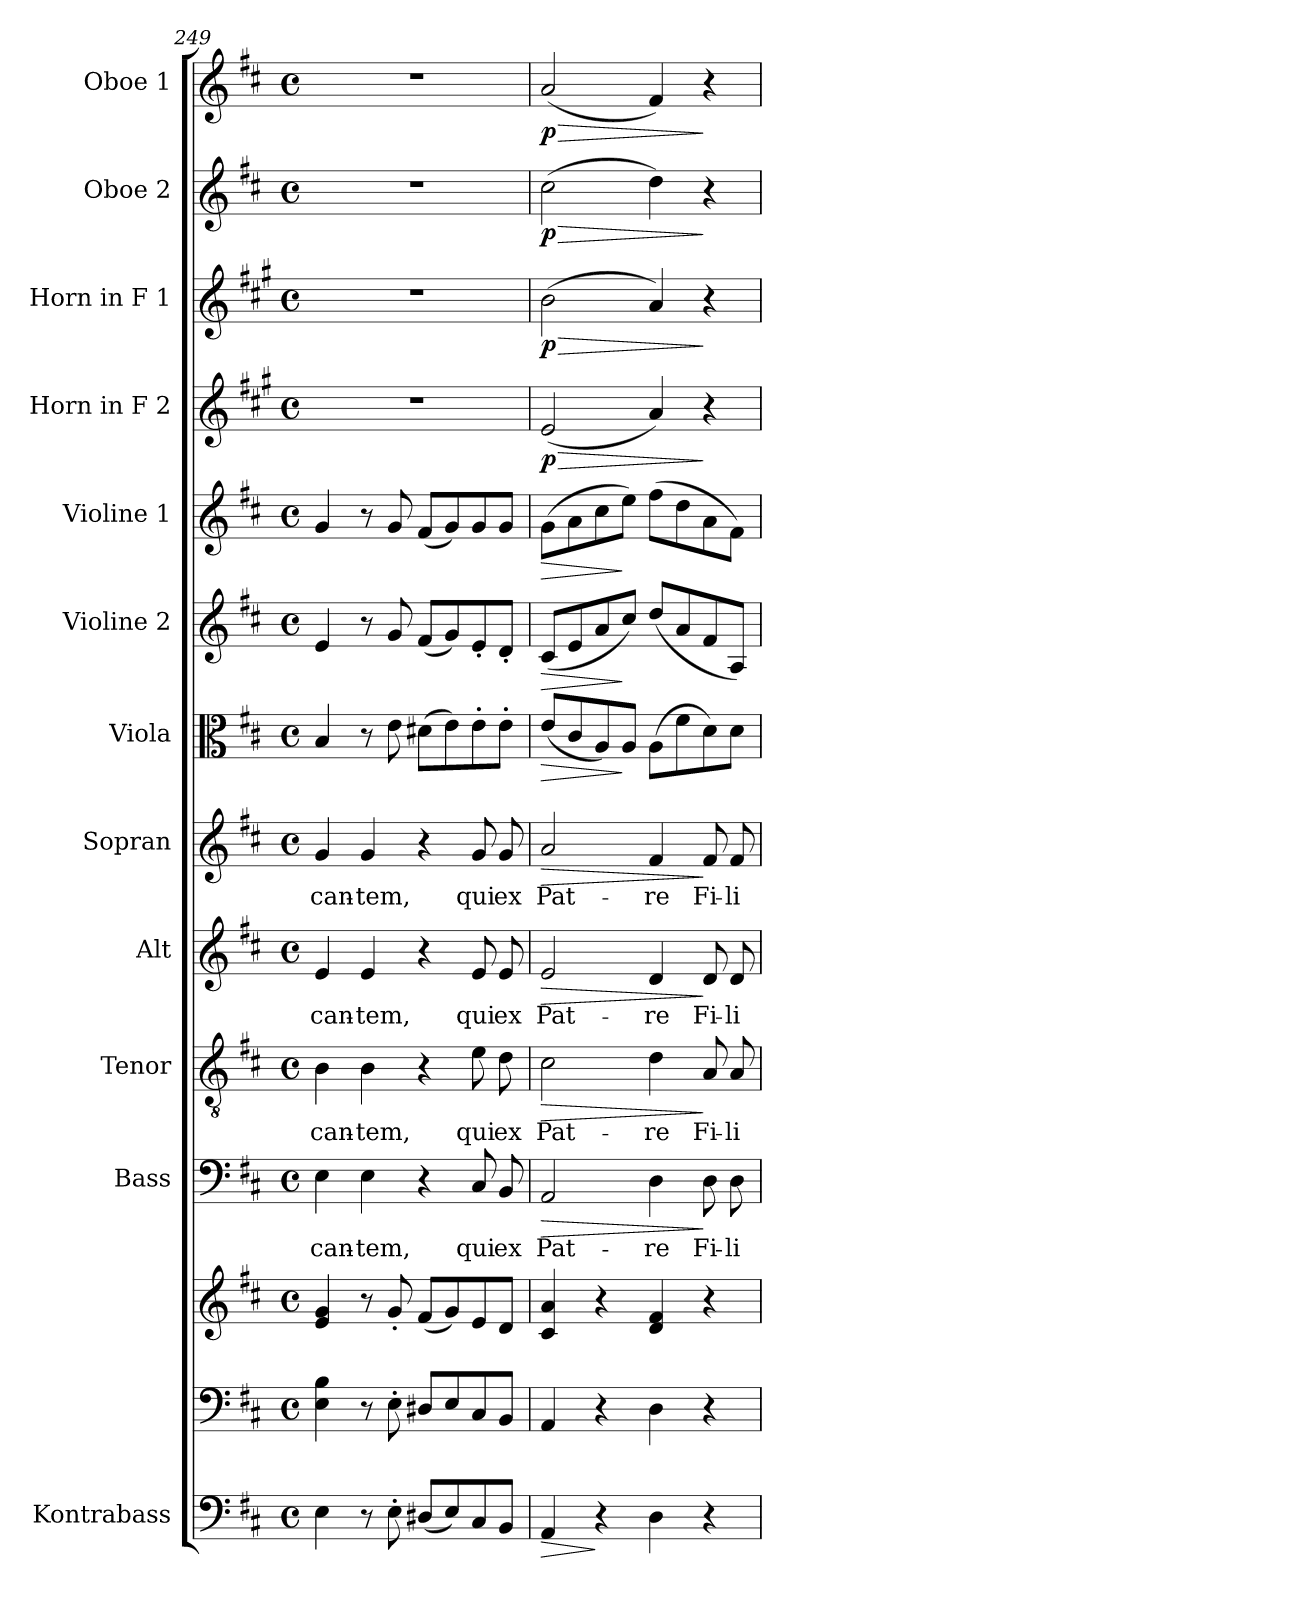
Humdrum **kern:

**kern	**dynam	**kern	**kern	**kern	**text	**dynam	**kern	**text	**dynam	**kern	**text	**dynam	**kern	**text	**dynam	**kern	**dynam	**kern	**dynam	**kern	**dynam	**kern	**dynam	**kern	**dynam	**kern	**dynam	**kern	**dynam
*part13	*part13	*part12	*part12	*part11	*part11	*part11	*part10	*part10	*part10	*part9	*part9	*part9	*part8	*part8	*part8	*part7	*part7	*part6	*part6	*part5	*part5	*part4	*part4	*part3	*part3	*part2	*part2	*part1	*part1
*staff14	*staff14	*staff13	*staff12	*staff11	*staff11	*staff11	*staff10	*staff10	*staff10	*staff9	*staff9	*staff9	*staff8	*staff8	*staff8	*staff7	*staff7	*staff6	*staff6	*staff5	*staff5	*staff4	*staff4	*staff3	*staff3	*staff2	*staff2	*staff1	*staff1
*I"Kontrabass	*	*	*	*I"Bass	*	*	*I"Tenor	*	*	*I"Alt	*	*	*I"Sopran	*	*	*I"Viola	*	*I"Violine 2	*	*I"Violine 1	*	*I"Horn in F 2	*	*I"Horn in F 1	*	*I"Oboe 2	*	*I"Oboe 1	*
*I'Kb.	*	*	*	*I'B.	*	*	*I'T.	*	*	*I'A.	*	*	*I'S.	*	*	*I'Vla.	*	*I'Vl. 2	*	*I'Vl. 1	*	*	*	*	*	*I'Ob. 2	*	*I'Ob. 1	*
*clefF4	*	*clefF4	*clefG2	*clefF4	*	*	*clefGv2	*	*	*clefG2	*	*	*clefG2	*	*	*clefC3	*	*clefG2	*	*clefG2	*	*clefG2	*	*clefG2	*	*clefG2	*	*clefG2	*
*ITrd7c12	*	*	*	*	*	*	*	*	*	*	*	*	*	*	*	*	*	*	*	*	*	*ITrd4c7	*	*ITrd4c7	*	*	*	*	*
*k[f#c#]	*	*k[f#c#]	*k[f#c#]	*k[f#c#]	*	*	*k[f#c#]	*	*	*k[f#c#]	*	*	*k[f#c#]	*	*	*k[f#c#]	*	*k[f#c#]	*	*k[f#c#]	*	*k[f#c#]	*	*k[f#c#]	*	*k[f#c#]	*	*k[f#c#]	*
*D:	*	*D:	*D:	*D:	*	*	*D:	*	*	*D:	*	*	*D:	*	*	*D:	*	*D:	*	*D:	*	*D:	*	*D:	*	*D:	*	*D:	*
*M4/4	*	*M4/4	*M4/4	*M4/4	*	*	*M4/4	*	*	*M4/4	*	*	*M4/4	*	*	*M4/4	*	*M4/4	*	*M4/4	*	*M4/4	*	*M4/4	*	*M4/4	*	*M4/4	*
*met(c)	*	*met(c)	*met(c)	*met(c)	*	*	*met(c)	*	*	*met(c)	*	*	*met(c)	*	*	*met(c)	*	*met(c)	*	*met(c)	*	*met(c)	*	*met(c)	*	*met(c)	*	*met(c)	*
=249	=249	=249	=249	=249	=249	=249	=249	=249	=249	=249	=249	=249	=249	=249	=249	=249	=249	=249	=249	=249	=249	=249	=249	=249	=249	=249	=249	=249	=249
!	!	!	!	!	!LO:LY:b	!	!	!LO:LY:b	!	!	!LO:LY:b	!	!	!LO:LY:b	!	!	!	!	!	!	!	!	!	!	!	!	!	!	!
4EE\	.	4E\ 4B\	4e/ 4g/	4E\	-can-	.	4B\	-can-	.	4e/	-can-	.	4g/	-can-	.	4B/	.	4e/	.	4g/	.	1r	.	1r	.	1r	.	1r	.
!	!	!	!	!	!LO:LY:b	!	!	!LO:LY:b	!	!	!LO:LY:b	!	!	!LO:LY:b	!	!	!	!	!	!	!	!	!	!	!	!	!	!	!
8r	.	8r	8r	4E\	-tem,	.	4B\	-tem,	.	4e/	-tem,	.	4g/	-tem,	.	8r	.	8r	.	8r	.	.	.	.	.	.	.	.	.
8EE'>\	.	8E'>\	8g'</	.	.	.	.	.	.	.	.	.	.	.	.	8e\	.	8g/	.	8g/	.	.	.	.	.	.	.	.	.
(<8DD#X/L	.	8D#X/L	(<8f#/L	4r	.	.	4r	.	.	4r	.	.	4r	.	.	(>8d#X\L	.	(<8f#/L	.	(<8f#/L	.	.	.	.	.	.	.	.	.
8EE/)	.	8E/	8g/)	.	.	.	.	.	.	.	.	.	.	.	.	8e\)	.	8g/)	.	8g/)	.	.	.	.	.	.	.	.	.
!	!	!	!	!	!LO:LY:b	!	!	!LO:LY:b	!	!	!LO:LY:b	!	!	!LO:LY:b	!	!	!	!	!	!	!	!	!	!	!	!	!	!	!
8CC#/	.	8C#/	8e/	8C#/	qui	.	8e\	qui	.	8e/	qui	.	8g/	qui	.	8e'>\	.	8e'</	.	8g/	.	.	.	.	.	.	.	.	.
!	!	!	!	!	!LO:LY:b	!	!	!LO:LY:b	!	!	!LO:LY:b	!	!	!LO:LY:b	!	!	!	!	!	!	!	!	!	!	!	!	!	!	!
8BBB/J	.	8BB/J	8d/J	8BB/	ex	.	8d\	ex	.	8e/	ex	.	8g/	ex	.	8e'>\J	.	8d'</J	.	8g/J	.	.	.	.	.	.	.	.	.
=250	=250	=250	=250	=250	=250	=250	=250	=250	=250	=250	=250	=250	=250	=250	=250	=250	=250	=250	=250	=250	=250	=250	=250	=250	=250	=250	=250	=250	=250
!	!LO:HP:b	!	!	!	!LO:LY:b	!LO:HP:b	!	!LO:LY:b	!LO:HP:b	!	!LO:LY:b	!LO:HP:b	!	!LO:LY:b	!LO:HP:b	!	!LO:HP:b	!	!LO:HP:b	!	!LO:HP:b	!	!LO:HP:b	!	!LO:HP:b	!	!LO:HP:b	!	!LO:HP:b
!	!	!	!	!	!	!	!	!	!	!	!	!	!	!	!	!	!	!	!	!	!	!	!LO:DY:n=1:b	!	!LO:DY:n=1:b	!	!LO:DY:n=1:b	!	!LO:DY:n=1:b
4AAA/	>	4AA/	4c#/ 4a/	2AA/	Pat-	>	2c#\	Pat-	>	2e/	Pat-	>	2a/	Pat-	>	(<8e/L	>	(<8c#/L	>	(>8g\L	>	(<2A/	> p	(>2e\	> p	(>2cc#\	> p	(<2a/	> p
.	.	.	.	.	.	.	.	.	.	.	.	.	.	.	.	8c#/	.	8e/	.	8a\	.	.	.	.	.	.	.	.	.
4r	]	4r	4r	.	.	.	.	.	.	.	.	.	.	.	.	8A/)	.	8a/	.	8cc#\	.	.	.	.	.	.	.	.	.
.	.	.	.	.	.	.	.	.	.	.	.	.	.	.	.	8A/J	]	8cc#/J)	]	8ee\J)	]	.	.	.	.	.	.	.	.
!	!	!	!	!	!LO:LY:b	!	!	!LO:LY:b	!	!	!LO:LY:b	!	!	!LO:LY:b	!	!	!	!	!	!	!	!	!	!	!	!	!	!	!
4DD\	.	4D\	4d/ 4f#/	4D\	-re	.	4d\	-re	.	4d/	-re	.	4f#/	-re	.	(>8A\L	.	(<8dd/L	.	(>8ff#\L	.	4d/)	.	4d/)	.	4dd\)	.	4f#/)	.
.	.	.	.	.	.	.	.	.	.	.	.	.	.	.	.	8f#\	.	8a/	.	8dd\	.	.	.	.	.	.	.	.	.
!	!	!	!	!	!LO:LY:b	!	!	!LO:LY:b	!	!	!LO:LY:b	!	!	!LO:LY:b	!	!	!	!	!	!	!	!	!	!	!	!	!	!	!
4r	.	4r	4r	8D\	Fi-	]	8A/	Fi-	]	8d/	Fi-	]	8f#/	Fi-	]	8d\)	.	8f#/	.	8a\	.	4r	]	4r	]	4r	]	4r	]
!	!	!	!	!	!LO:LY:b	!	!	!LO:LY:b	!	!	!LO:LY:b	!	!	!LO:LY:b	!	!	!	!	!	!	!	!	!	!	!	!	!	!	!
.	.	.	.	8D\	-li-	.	8A/	-li-	.	8d/	-li-	.	8f#/	-li-	.	8d\J	.	8A/J)	.	8f#\J)	.	.	.	.	.	.	.	.	.
=	=	=	=	=	=	=	=	=	=	=	=	=	=	=	=	=	=	=	=	=	=	=	=	=	=	=	=	=	=
*-	*-	*-	*-	*-	*-	*-	*-	*-	*-	*-	*-	*-	*-	*-	*-	*-	*-	*-	*-	*-	*-	*-	*-	*-	*-	*-	*-	*-	*-
